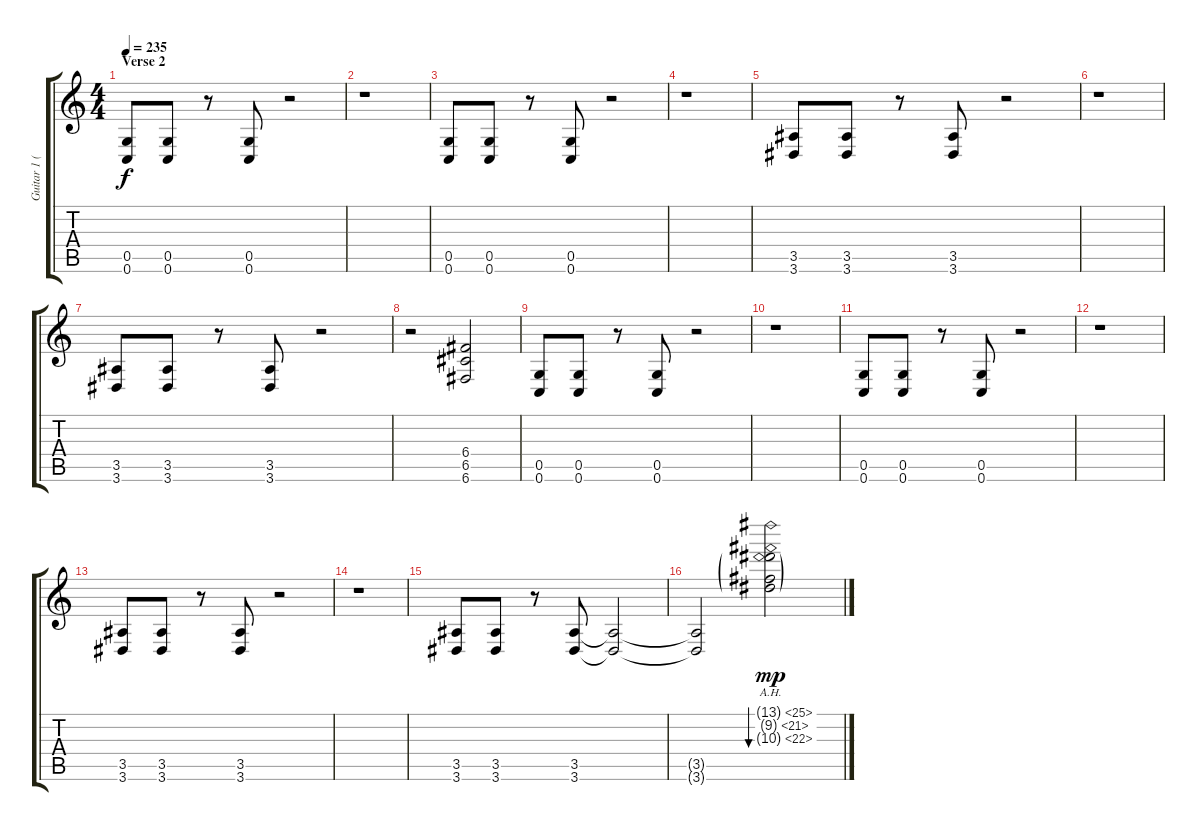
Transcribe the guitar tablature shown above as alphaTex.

\track ("Guitar 1 (Paul)" "Guitar 1 (") {instrument distortionguitar}
\staff {score tabs}
\tuning (D4 A3 F3 C3 G2 C2) {hide}
\ts (4 4)
\section ("" "Verse 2")
\tempo 235
\clef g2
\ks c
(0.5 0.6).8{dy f} (0.5 0.6).8 r.8 (0.5 0.6).8 r.2 |
r.1 |
(0.5 0.6).8 (0.5 0.6).8 r.8 (0.5 0.6).8 r.2 |
r.1 |
(3.5 3.6).8 (3.5 3.6).8 r.8 (3.5 3.6).8 r.2 |
r.1 |
(3.5 3.6).8 (3.5 3.6).8 r.8 (3.5 3.6).8 r.2 |
r.2 (6.4 6.5 6.6).2 |
(0.5 0.6).8 (0.5 0.6).8 r.8 (0.5 0.6).8 r.2 |
r.1 |
(0.5 0.6).8 (0.5 0.6).8 r.8 (0.5 0.6).8 r.2 |
r.1 |
(3.5 3.6).8 (3.5 3.6).8 r.8 (3.5 3.6).8 r.2 |
r.1 |
(3.5 3.6).8 (3.5 3.6).8 r.8 (3.5 3.6).8 (3.5{t} 3.6{t}).2 |
(3.5{t} 3.6{t}).2 (13.1{ah 12 g} 9.2{ah 12 g} 10.3{ah 12 g}).2{bu 60 dy mp}
